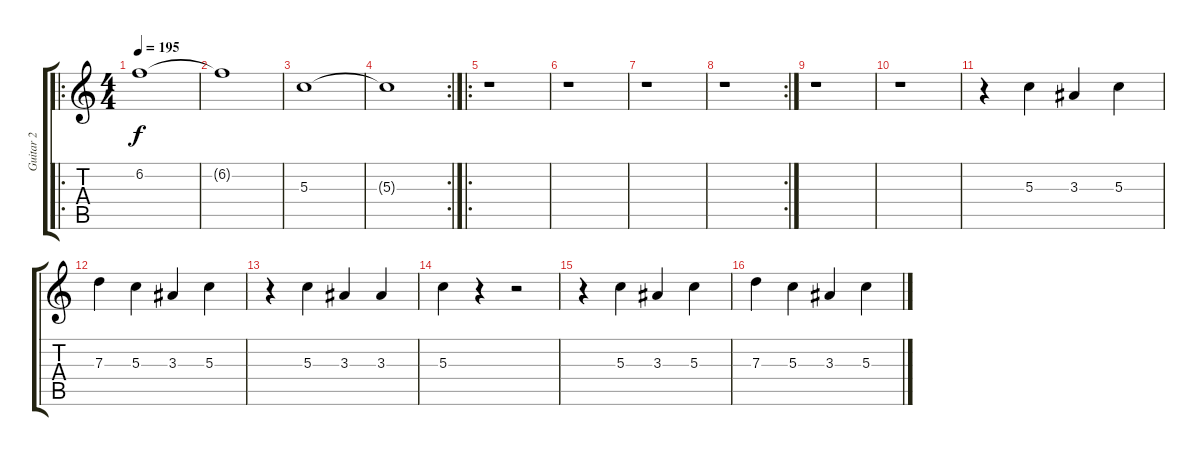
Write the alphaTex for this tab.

\track ("Guitar 2" "Guitar 2") {instrument overdrivenguitar}
\staff {score tabs}
\tuning (E4 B3 G3 D3 A2 E2) {hide}
\ro
\ts (4 4)
\tempo 195
\clef g2
\ks c
6.2.1{dy f} |
6.2{t}.1 |
5.3.1 |
\rc 2
5.3{t}.1 |
\ro
r.1 |
r.1 |
r.1 |
\rc 2
r.1 |
r.1 |
r.1 |
r.4 5.3.4 3.3.4 5.3.4 |
7.3.4 5.3.4 3.3.4 5.3.4 |
r.4 5.3.4 3.3.4 3.3.4 |
5.3.4 r.4 r.2 |
r.4 5.3.4 3.3.4 5.3.4 |
7.3.4 5.3.4 3.3.4 5.3.4
